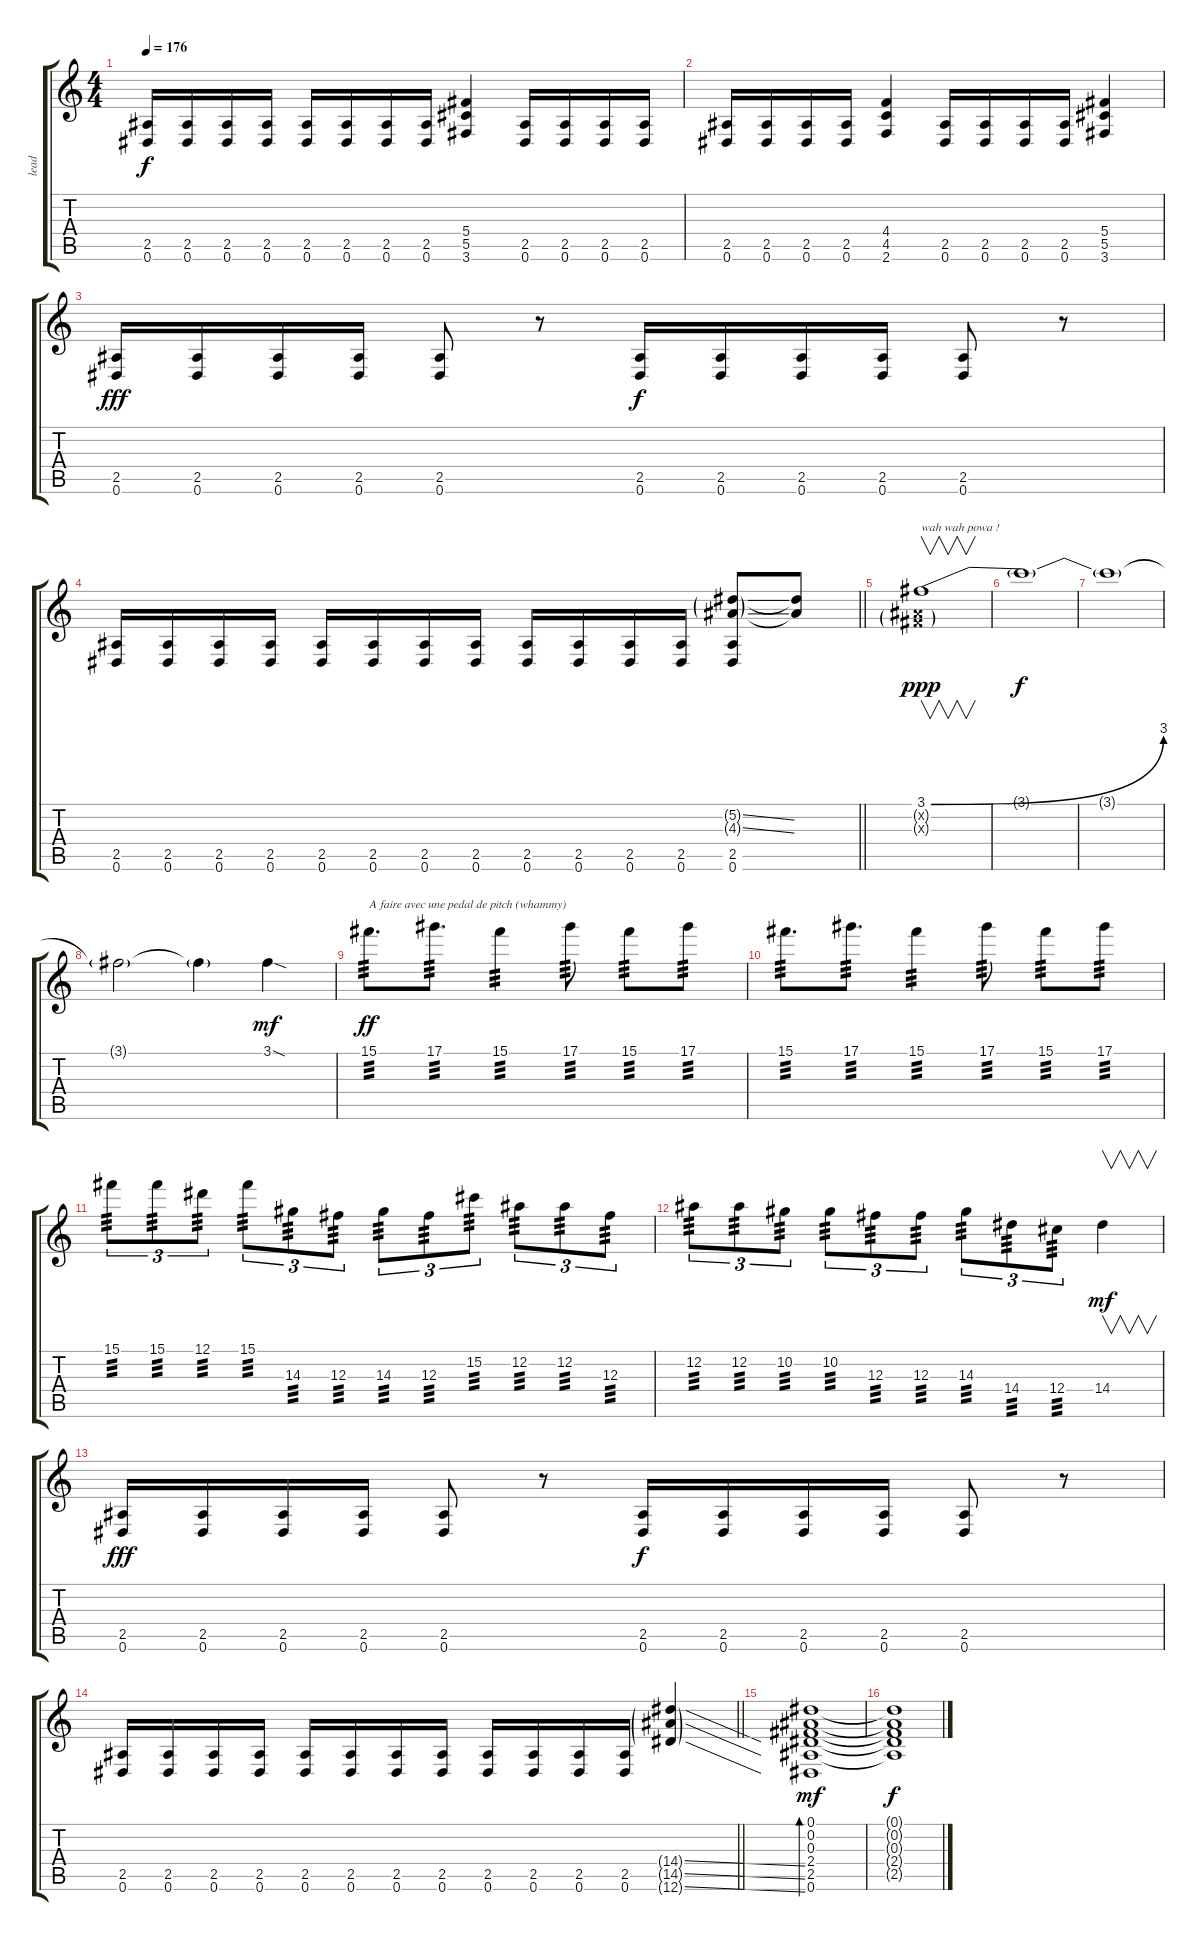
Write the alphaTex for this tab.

\track ("lead" "lead") {instrument overdrivenguitar}
\staff {score tabs}
\tuning (Eb4 Bb3 Gb3 Db3 Ab2 Eb2) {hide}
\ts (4 4)
\tempo 176
\clef g2
\ks c
(2.5 0.6).16{dy f instrument distortionguitar} (2.5 0.6).16 (2.5 0.6).16 (2.5 0.6).16 (2.5 0.6).16 (2.5 0.6).16 (2.5 0.6).16 (2.5 0.6).16 (5.4 5.5 3.6).4 (2.5 0.6).16 (2.5 0.6).16 (2.5 0.6).16 (2.5 0.6).16 |
(2.5 0.6).16{instrument distortionguitar} (2.5 0.6).16 (2.5 0.6).16 (2.5 0.6).16 (4.4 4.5 2.6).4 (2.5 0.6).16 (2.5 0.6).16 (2.5 0.6).16 (2.5 0.6).16 (5.4 5.5 3.6).4 |
(2.5 0.6).16{dy fff instrument distortionguitar} (2.5 0.6).16 (2.5 0.6).16 (2.5 0.6).16 (2.5 0.6).8 r.8 (2.5 0.6).16{dy f} (2.5 0.6).16 (2.5 0.6).16 (2.5 0.6).16 (2.5 0.6).8 r.8 |
\barLineRight lightlight
(2.5 0.6).16{instrument distortionguitar} (2.5 0.6).16 (2.5 0.6).16 (2.5 0.6).16 (2.5 0.6).16 (2.5 0.6).16 (2.5 0.6).16 (2.5 0.6).16 (2.5 0.6).16 (2.5 0.6).16 (2.5 0.6).16 (2.5 0.6).16 (5.2{ss g} 4.3{ss g} 2.5 0.6).8 (5.2{t} 4.3{t}).8 |
(3.1{be (bend 0 0 60 12)} 0.2{g x} 0.3{g x}).1{v txt "wah wah powa !" dy ppp instrument distortionguitar} |
3.1{t}.1{dy f} |
3.1{t}.1 |
3.1{t}.2 3.1{t}.4 3.1{sod}.4{dy mf} |
15.1.8{d txt "A faire avec une pedal de pitch (whammy)" tp 3 dy ff instrument distortionguitar} 17.1.8{d tp 3} 15.1.4{tp 3} 17.1.8{tp 3} 15.1.8{tp 3} 17.1.8{tp 3} |
15.1.8{d tp 3 instrument distortionguitar} 17.1.8{d tp 3} 15.1.4{tp 3} 17.1.8{tp 3} 15.1.8{tp 3} 17.1.8{tp 3} |
15.1.8{tu (3 2) tp 3 instrument distortionguitar} 15.1.8{tu (3 2) tp 3} 12.1.8{tu (3 2) tp 3} 15.1.8{tu (3 2) tp 3} 14.3.8{tu (3 2) tp 3} 12.3.8{tu (3 2) tp 3} 14.3.8{tu (3 2) tp 3} 12.3.8{tu (3 2) tp 3} 15.2.8{tu (3 2) tp 3} 12.2.8{tu (3 2) tp 3} 12.2.8{tu (3 2) tp 3} 12.3.8{tu (3 2) tp 3} |
12.2.8{tu (3 2) tp 3 instrument distortionguitar} 12.2.8{tu (3 2) tp 3} 10.2.8{tu (3 2) tp 3} 10.2.8{tu (3 2) tp 3} 12.3.8{tu (3 2) tp 3} 12.3.8{tu (3 2) tp 3} 14.3.8{tu (3 2) tp 3} 14.4.8{tu (3 2) tp 3} 12.4.8{tu (3 2) tp 3} 14.4.4{v dy mf} |
(2.5 0.6).16{dy fff instrument distortionguitar} (2.5 0.6).16 (2.5 0.6).16 (2.5 0.6).16 (2.5 0.6).8 r.8 (2.5 0.6).16{dy f} (2.5 0.6).16 (2.5 0.6).16 (2.5 0.6).16 (2.5 0.6).8 r.8 |
\barLineRight lightlight
(2.5 0.6).16{instrument distortionguitar} (2.5 0.6).16 (2.5 0.6).16 (2.5 0.6).16 (2.5 0.6).16 (2.5 0.6).16 (2.5 0.6).16 (2.5 0.6).16 (2.5 0.6).16 (2.5 0.6).16 (2.5 0.6).16 (2.5 0.6).16 (14.4{ss g} 14.5{ss g} 12.6{ss g}).4 |
(0.1 0.2 0.3 2.4 2.5 0.6).1{bd 120 dy mf instrument distortionguitar} |
(0.1{t} 0.2{t} 0.3{t} 2.4{t} 2.5{t}).1{dy f}
